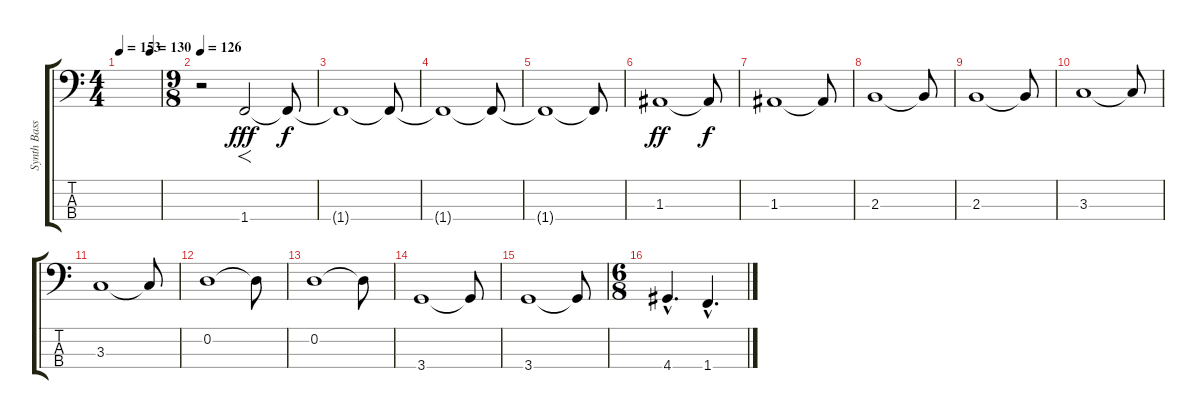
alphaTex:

\track ("Synth Bass" "Synth Bass") {instrument synthbass1}
\staff {score tabs}
\tuning (G2 D2 A1 E1) {hide}
\ts (4 4)
\tempo 153
\tempo (130 0.75)
\clef f4
\ks c
|
\ts (9 8)
\tempo 126
r.2 1.4.2{f dy fff} 1.4{t}.8{dy f} |
1.4{t}.1 1.4{t}.8 |
1.4{t}.1 1.4{t}.8 |
1.4{t}.1 1.4{t}.8 |
1.3.1{dy ff} 1.3{t}.8{dy f} |
1.3.1 1.3{t}.8 |
2.3.1 2.3{t}.8 |
2.3.1 2.3{t}.8 |
3.3.1 3.3{t}.8 |
3.3.1 3.3{t}.8 |
0.2.1 0.2{t}.8 |
0.2.1 0.2{t}.8 |
3.4.1 3.4{t}.8 |
3.4.1 3.4{t}.8 |
\ts (6 8)
4.4{hac}.4{d} 1.4{hac}.4{d}
